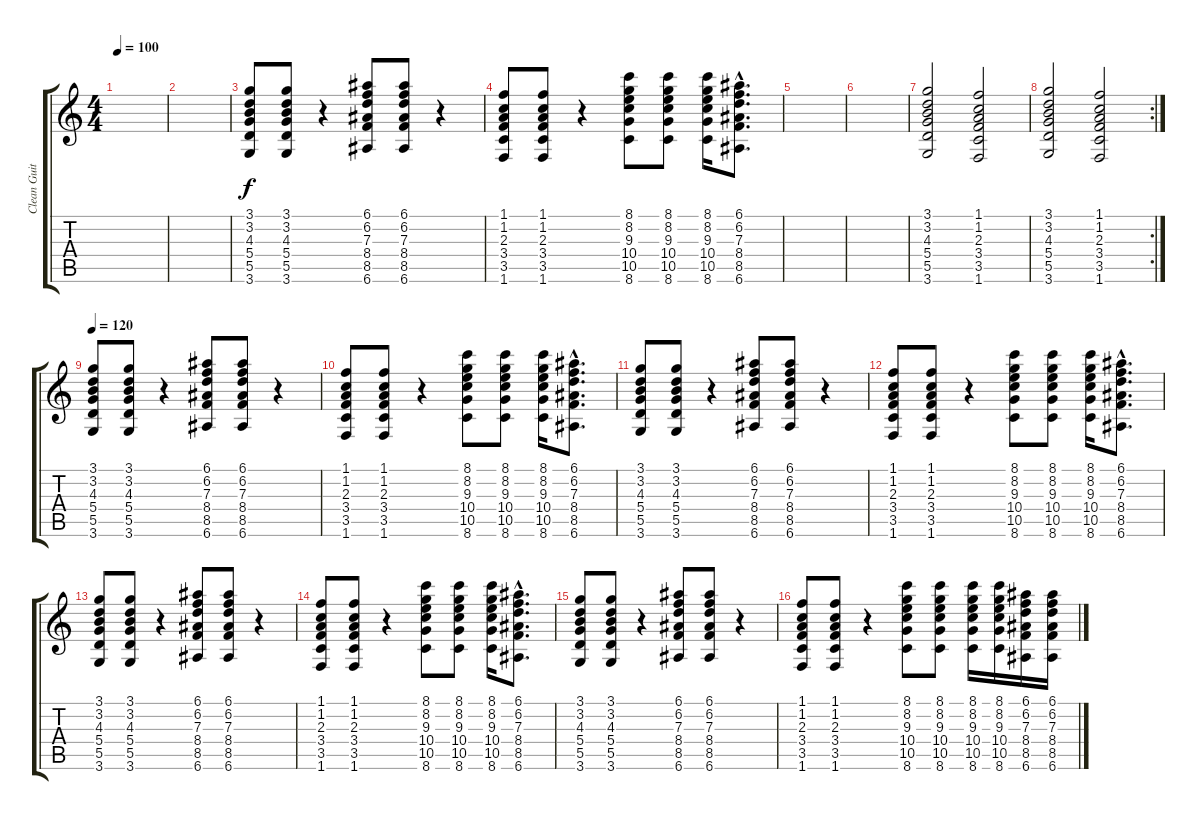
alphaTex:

\track ("Clean Guitar" "Clean Guit") {instrument electricguitarjazz}
\staff {score tabs}
\tuning (E4 B3 G3 D3 A2 E2) {hide}
\ts (4 4)
\tempo 100
\clef g2
\ks c
|
|
(3.1 3.2 4.3 5.4 5.5 3.6).8 (3.1 3.2 4.3 5.4 5.5 3.6).8 r.4 (6.1 6.2 7.3 8.4 8.5 6.6).8 (6.1 6.2 7.3 8.4 8.5 6.6).8 r.4 |
(1.1 1.2 2.3 3.4 3.5 1.6).8 (1.1 1.2 2.3 3.4 3.5 1.6).8 r.4 (8.1 8.2 9.3 10.4 10.5 8.6).8 (8.1 8.2 9.3 10.4 10.5 8.6).8 (8.1 8.2 9.3 10.4 10.5 8.6).16 (6.1{hac} 6.2{hac} 7.3{hac} 8.4{hac} 8.5{hac} 6.6{hac}).8{d} |
|
|
(3.1 3.2 4.3 5.4 5.5 3.6).2 (1.1 1.2 2.3 3.4 3.5 1.6).2 |
\rc 2
(3.1 3.2 4.3 5.4 5.5 3.6).2 (1.1 1.2 2.3 3.4 3.5 1.6).2 |
\tempo 120
(3.1 3.2 4.3 5.4 5.5 3.6).8 (3.1 3.2 4.3 5.4 5.5 3.6).8 r.4 (6.1 6.2 7.3 8.4 8.5 6.6).8 (6.1 6.2 7.3 8.4 8.5 6.6).8 r.4 |
(1.1 1.2 2.3 3.4 3.5 1.6).8 (1.1 1.2 2.3 3.4 3.5 1.6).8 r.4 (8.1 8.2 9.3 10.4 10.5 8.6).8 (8.1 8.2 9.3 10.4 10.5 8.6).8 (8.1 8.2 9.3 10.4 10.5 8.6).16 (6.1{hac} 6.2{hac} 7.3{hac} 8.4{hac} 8.5{hac} 6.6{hac}).8{d} |
(3.1 3.2 4.3 5.4 5.5 3.6).8 (3.1 3.2 4.3 5.4 5.5 3.6).8 r.4 (6.1 6.2 7.3 8.4 8.5 6.6).8 (6.1 6.2 7.3 8.4 8.5 6.6).8 r.4 |
(1.1 1.2 2.3 3.4 3.5 1.6).8 (1.1 1.2 2.3 3.4 3.5 1.6).8 r.4 (8.1 8.2 9.3 10.4 10.5 8.6).8 (8.1 8.2 9.3 10.4 10.5 8.6).8 (8.1 8.2 9.3 10.4 10.5 8.6).16 (6.1{hac} 6.2{hac} 7.3{hac} 8.4{hac} 8.5{hac} 6.6{hac}).8{d} |
(3.1 3.2 4.3 5.4 5.5 3.6).8 (3.1 3.2 4.3 5.4 5.5 3.6).8 r.4 (6.1 6.2 7.3 8.4 8.5 6.6).8 (6.1 6.2 7.3 8.4 8.5 6.6).8 r.4 |
(1.1 1.2 2.3 3.4 3.5 1.6).8 (1.1 1.2 2.3 3.4 3.5 1.6).8 r.4 (8.1 8.2 9.3 10.4 10.5 8.6).8 (8.1 8.2 9.3 10.4 10.5 8.6).8 (8.1 8.2 9.3 10.4 10.5 8.6).16 (6.1{hac} 6.2{hac} 7.3{hac} 8.4{hac} 8.5{hac} 6.6{hac}).8{d} |
(3.1 3.2 4.3 5.4 5.5 3.6).8 (3.1 3.2 4.3 5.4 5.5 3.6).8 r.4 (6.1 6.2 7.3 8.4 8.5 6.6).8 (6.1 6.2 7.3 8.4 8.5 6.6).8 r.4 |
(1.1 1.2 2.3 3.4 3.5 1.6).8 (1.1 1.2 2.3 3.4 3.5 1.6).8 r.4 (8.1 8.2 9.3 10.4 10.5 8.6).8 (8.1 8.2 9.3 10.4 10.5 8.6).8 (8.1 8.2 9.3 10.4 10.5 8.6).16 (8.1 8.2 9.3 10.4 10.5 8.6).16 (6.1 6.2 7.3 8.4 8.5 6.6).16 (6.1 6.2 7.3 8.4 8.5 6.6).16
